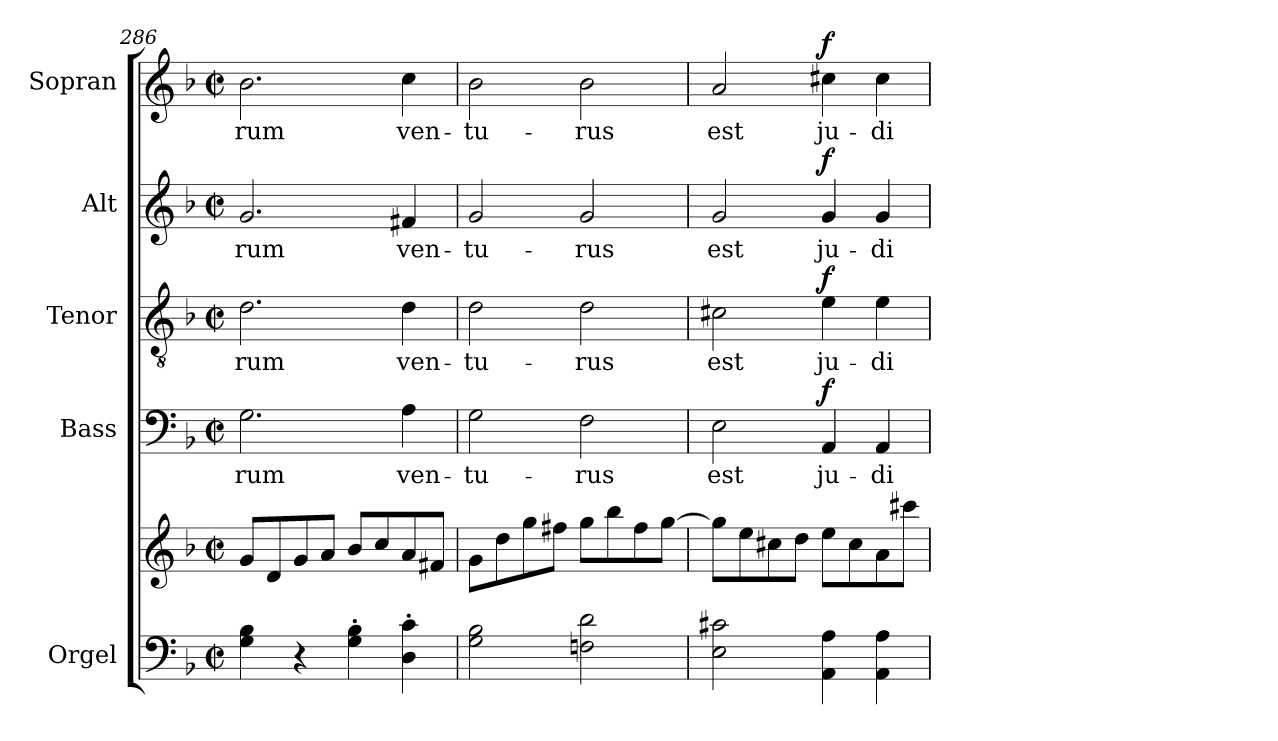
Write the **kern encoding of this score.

**kern	**kern	**kern	**text	**dynam	**kern	**text	**dynam	**kern	**text	**dynam	**kern	**text	**dynam
*part5	*part5	*part4	*part4	*part4	*part3	*part3	*part3	*part2	*part2	*part2	*part1	*part1	*part1
*staff6	*staff5	*staff4	*staff4	*staff4	*staff3	*staff3	*staff3	*staff2	*staff2	*staff2	*staff1	*staff1	*staff1
*I"Orgel	*	*I"Bass	*	*	*I"Tenor	*	*	*I"Alt	*	*	*I"Sopran	*	*
*I'Org.	*	*I'B.	*	*	*I'T.	*	*	*I'A.	*	*	*I'S.	*	*
*clefF4	*clefG2	*clefF4	*	*	*clefGv2	*	*	*clefG2	*	*	*clefG2	*	*
*k[b-]	*k[b-]	*k[b-]	*	*	*k[b-]	*	*	*k[b-]	*	*	*k[b-]	*	*
*F:	*F:	*F:	*	*	*F:	*	*	*F:	*	*	*F:	*	*
*M2/2	*M2/2	*M2/2	*	*	*M2/2	*	*	*M2/2	*	*	*M2/2	*	*
*met(c|)	*met(c|)	*met(c|)	*	*	*met(c|)	*	*	*met(c|)	*	*	*met(c|)	*	*
=286	=286	=286	=286	=286	=286	=286	=286	=286	=286	=286	=286	=286	=286
!	!	!	!LO:LY:b	!	!	!LO:LY:b	!	!	!LO:LY:b	!	!	!LO:LY:b	!
4G\ 4B-\	8g/L	2.G\	-rum	.	2.d\	-rum	.	2.g/	-rum	.	2.b-\	-rum	.
.	8d/	.	.	.	.	.	.	.	.	.	.	.	.
4r	8g/	.	.	.	.	.	.	.	.	.	.	.	.
.	8a/J	.	.	.	.	.	.	.	.	.	.	.	.
4G\'> 4B-\'>	8b-/L	.	.	.	.	.	.	.	.	.	.	.	.
.	8cc/	.	.	.	.	.	.	.	.	.	.	.	.
!	!	!	!LO:LY:b	!	!	!LO:LY:b	!	!	!LO:LY:b	!	!	!LO:LY:b	!
4D\'> 4c\'>	8a/	4A\	ven-	.	4d\	ven-	.	4f#X/	ven-	.	4cc\	ven-	.
.	8f#X/J	.	.	.	.	.	.	.	.	.	.	.	.
=287	=287	=287	=287	=287	=287	=287	=287	=287	=287	=287	=287	=287	=287
!	!	!	!LO:LY:b	!	!	!LO:LY:b	!	!	!LO:LY:b	!	!	!LO:LY:b	!
2G\ 2B-\	8g\L	2G\	-tu-	.	2d\	-tu-	.	2g/	-tu-	.	2b-\	-tu-	.
.	8dd\	.	.	.	.	.	.	.	.	.	.	.	.
.	8gg\	.	.	.	.	.	.	.	.	.	.	.	.
.	8ff#X\J	.	.	.	.	.	.	.	.	.	.	.	.
!	!	!	!LO:LY:b	!	!	!LO:LY:b	!	!	!LO:LY:b	!	!	!LO:LY:b	!
2Fn\ 2d\	8gg\L	2F\	-rus	.	2d\	-rus	.	2g/	-rus	.	2b-\	-rus	.
.	8bb-\	.	.	.	.	.	.	.	.	.	.	.	.
.	8ff#\	.	.	.	.	.	.	.	.	.	.	.	.
.	[8gg\J	.	.	.	.	.	.	.	.	.	.	.	.
=288	=288	=288	=288	=288	=288	=288	=288	=288	=288	=288	=288	=288	=288
!	!	!	!LO:LY:b	!	!	!LO:LY:b	!	!	!LO:LY:b	!	!	!LO:LY:b	!
2E\ 2c#X\	8gg\L]	2E\	est	.	2c#X\	est	.	2g/	est	.	2a/	est	.
.	8ee\	.	.	.	.	.	.	.	.	.	.	.	.
.	8cc#X\	.	.	.	.	.	.	.	.	.	.	.	.
.	8dd\J	.	.	.	.	.	.	.	.	.	.	.	.
!	!	!	!LO:LY:b	!LO:DY:a	!	!LO:LY:b	!LO:DY:a	!	!LO:LY:b	!LO:DY:a	!	!LO:LY:b	!LO:DY:a
4AA\ 4A\	8ee\L	4AA/	ju-	f	4e\	ju-	f	4g/	ju-	f	4cc#X\	ju-	f
.	8cc#\	.	.	.	.	.	.	.	.	.	.	.	.
!	!	!	!LO:LY:b	!	!	!LO:LY:b	!	!	!LO:LY:b	!	!	!LO:LY:b	!
4AA\ 4A\	8a\	4AA/	-di-	.	4e\	-di-	.	4g/	-di-	.	4cc#\	-di-	.
.	8ccc#X\J	.	.	.	.	.	.	.	.	.	.	.	.
=	=	=	=	=	=	=	=	=	=	=	=	=	=
*-	*-	*-	*-	*-	*-	*-	*-	*-	*-	*-	*-	*-	*-
